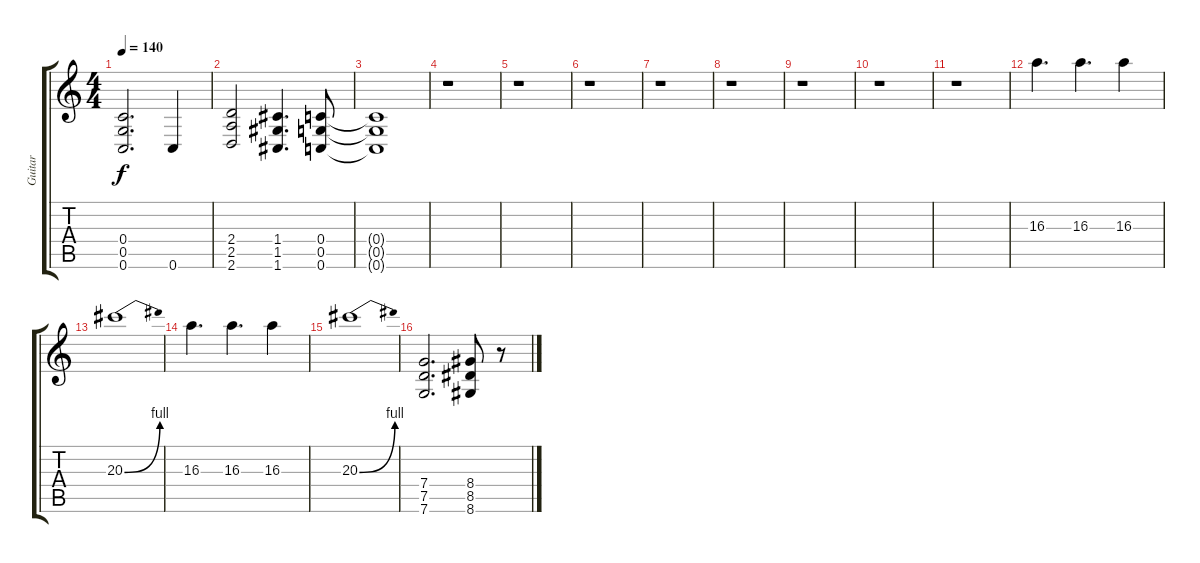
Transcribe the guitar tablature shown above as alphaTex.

\track ("Guitar" "Guitar") {instrument distortionguitar}
\staff {score tabs}
\tuning (D4 A3 F3 C3 G2 C2) {hide}
\ts (4 4)
\tempo 140
\clef g2
\ks c
(0.4{t} 0.5{t} 0.6{t}).2{d dy f} 0.6.4 |
(2.4 2.5 2.6).2 (1.4 1.5 1.6).4{d} (0.4 0.5 0.6).8 |
(0.4{t} 0.5{t} 0.6{t}).1 |
r.1 |
r.1 |
r.1 |
r.1 |
r.1 |
r.1 |
r.1 |
r.1 |
16.3.4{d balance 8} 16.3.4{d} 16.3.4 |
20.3{be (bend 0 0 60 4)}.1 |
16.3.4{d} 16.3.4{d} 16.3.4 |
20.3{be (bend 0 0 60 4)}.1 |
(7.4 7.5 7.6).2{d balance 0} (8.4 8.5 8.6).8 r.8
